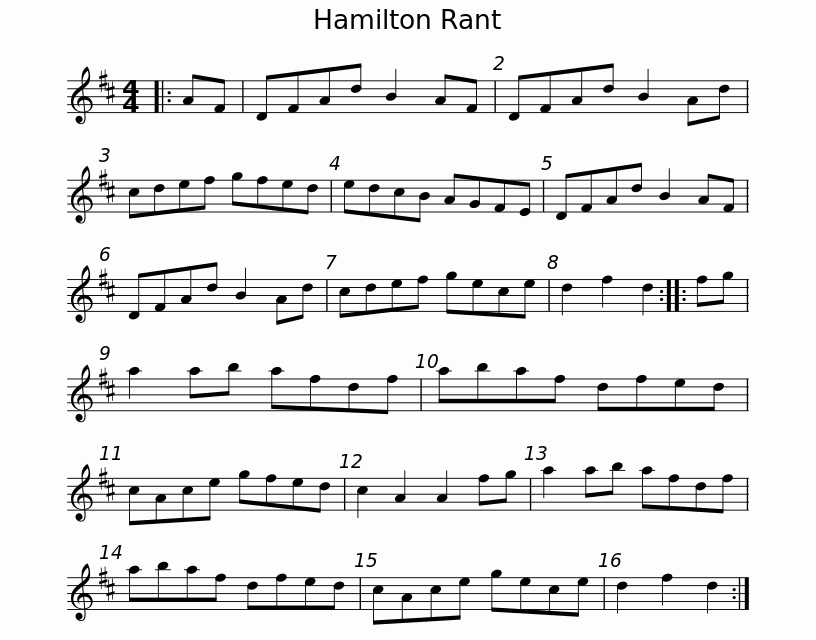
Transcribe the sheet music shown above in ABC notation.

X:1
L:1/8
M:4/4
I:linebreak $
K:D
V:1 treble
V:1
|: AF | DFAd B2 AF | DFAd B2 Ad | cdef gfed | edcB AGFE | %5
 DFAd B2 AF |$ DFAd B2 Ad | cdef gece | d2 f2 d2 :: fg | %10
 a2 ab afdf | abaf dfed |$ cAce gfed | c2 A2 A2 fg | a2 ab afdf | %15
 abaf dfed | cAce gece | d2 f2 d2 :| %18
